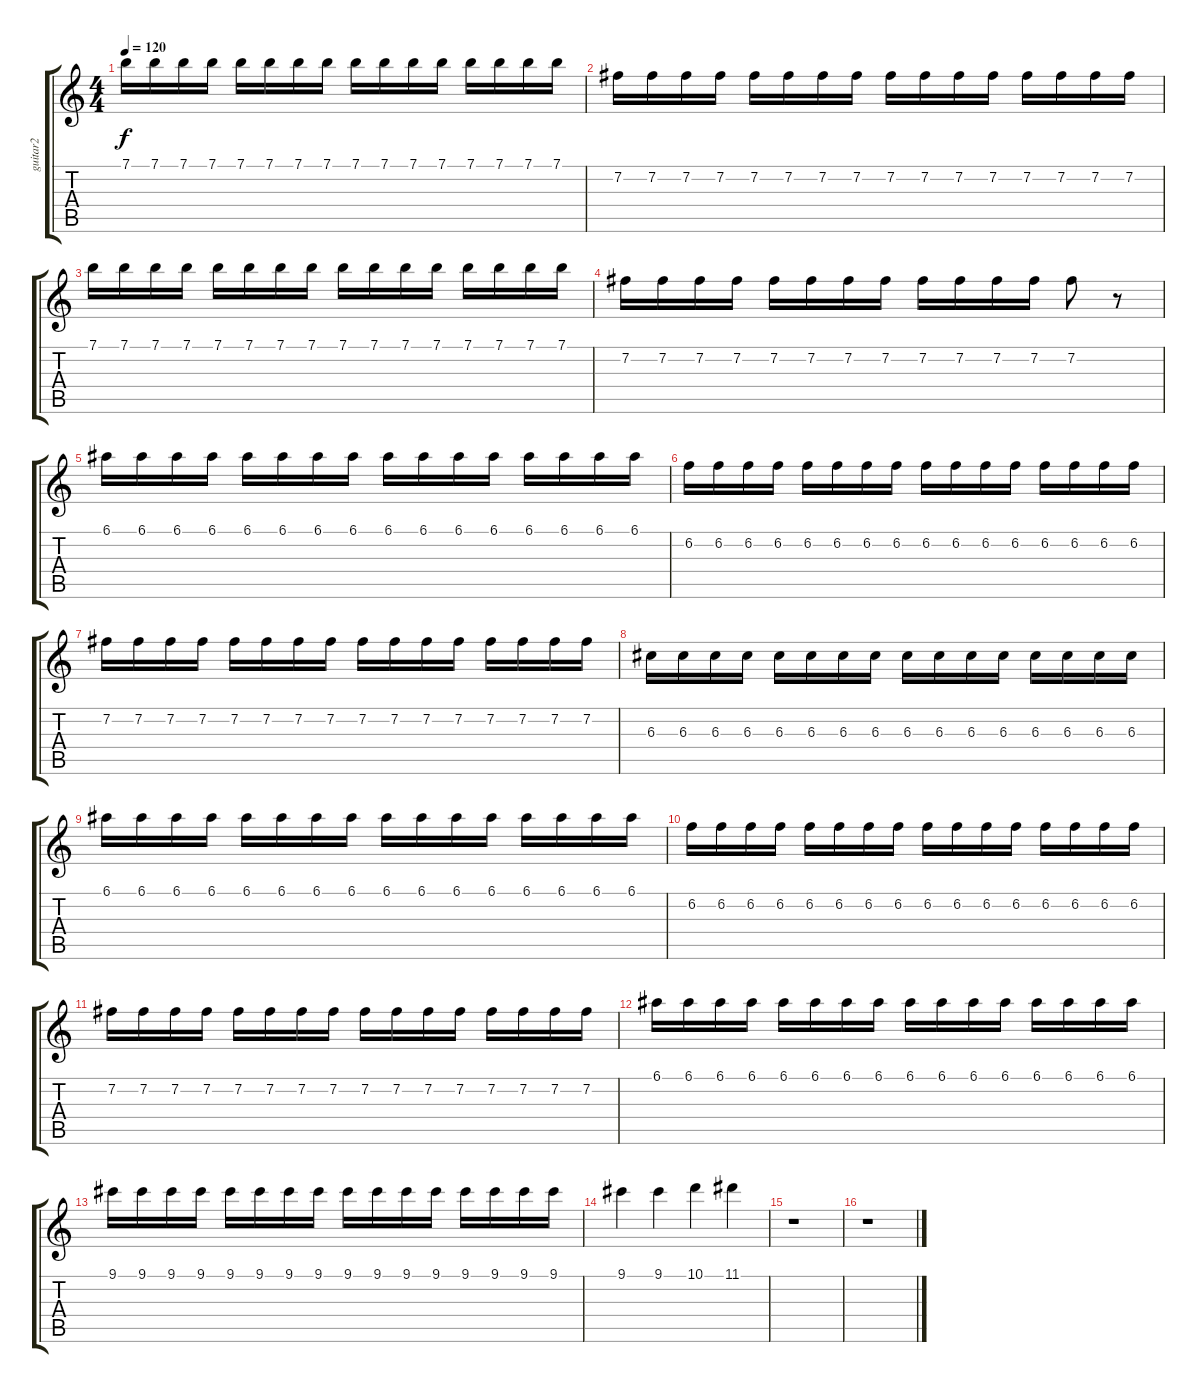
\track ("guitar2" "guitar2") {instrument distortionguitar}
\staff {score tabs}
\tuning (E4 B3 G3 D3 A2 E2) {hide}
\ts (4 4)
\tempo 120
\clef g2
\ks c
7.1.16{dy f} 7.1.16 7.1.16 7.1.16 7.1.16 7.1.16 7.1.16 7.1.16 7.1.16 7.1.16 7.1.16 7.1.16 7.1.16 7.1.16 7.1.16 7.1.16 |
7.2.16 7.2.16 7.2.16 7.2.16 7.2.16 7.2.16 7.2.16 7.2.16 7.2.16 7.2.16 7.2.16 7.2.16 7.2.16 7.2.16 7.2.16 7.2.16 |
7.1.16 7.1.16 7.1.16 7.1.16 7.1.16 7.1.16 7.1.16 7.1.16 7.1.16 7.1.16 7.1.16 7.1.16 7.1.16 7.1.16 7.1.16 7.1.16 |
7.2.16 7.2.16 7.2.16 7.2.16 7.2.16 7.2.16 7.2.16 7.2.16 7.2.16 7.2.16 7.2.16 7.2.16 7.2.8 r.8 |
6.1.16 6.1.16 6.1.16 6.1.16 6.1.16 6.1.16 6.1.16 6.1.16 6.1.16 6.1.16 6.1.16 6.1.16 6.1.16 6.1.16 6.1.16 6.1.16 |
6.2.16 6.2.16 6.2.16 6.2.16 6.2.16 6.2.16 6.2.16 6.2.16 6.2.16 6.2.16 6.2.16 6.2.16 6.2.16 6.2.16 6.2.16 6.2.16 |
7.2.16 7.2.16 7.2.16 7.2.16 7.2.16 7.2.16 7.2.16 7.2.16 7.2.16 7.2.16 7.2.16 7.2.16 7.2.16 7.2.16 7.2.16 7.2.16 |
6.3.16 6.3.16 6.3.16 6.3.16 6.3.16 6.3.16 6.3.16 6.3.16 6.3.16 6.3.16 6.3.16 6.3.16 6.3.16 6.3.16 6.3.16 6.3.16 |
6.1.16 6.1.16 6.1.16 6.1.16 6.1.16 6.1.16 6.1.16 6.1.16 6.1.16 6.1.16 6.1.16 6.1.16 6.1.16 6.1.16 6.1.16 6.1.16 |
6.2.16 6.2.16 6.2.16 6.2.16 6.2.16 6.2.16 6.2.16 6.2.16 6.2.16 6.2.16 6.2.16 6.2.16 6.2.16 6.2.16 6.2.16 6.2.16 |
7.2.16 7.2.16 7.2.16 7.2.16 7.2.16 7.2.16 7.2.16 7.2.16 7.2.16 7.2.16 7.2.16 7.2.16 7.2.16 7.2.16 7.2.16 7.2.16 |
6.1.16 6.1.16 6.1.16 6.1.16 6.1.16 6.1.16 6.1.16 6.1.16 6.1.16 6.1.16 6.1.16 6.1.16 6.1.16 6.1.16 6.1.16 6.1.16 |
9.1.16 9.1.16 9.1.16 9.1.16 9.1.16 9.1.16 9.1.16 9.1.16 9.1.16 9.1.16 9.1.16 9.1.16 9.1.16 9.1.16 9.1.16 9.1.16 |
9.1.4 9.1.4 10.1.4 11.1.4 |
r.1 |
r.1
